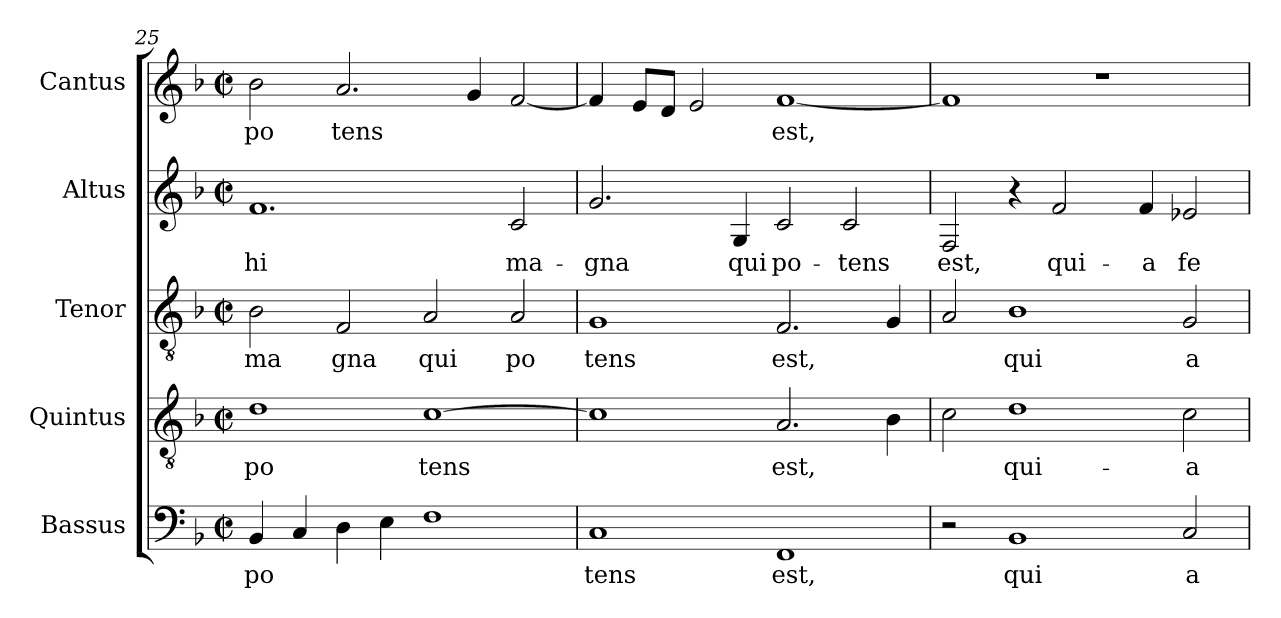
**kern	**text	**kern	**text	**kern	**text	**kern	**text	**kern	**text
*part5	*part5	*part4	*part4	*part3	*part3	*part2	*part2	*part1	*part1
*staff5	*staff5	*staff4	*staff4	*staff3	*staff3	*staff2	*staff2	*staff1	*staff1
*I"Bassus	*	*I"Quintus	*	*I"Tenor	*	*I"Altus	*	*I"Cantus	*
*I'B	*	*I'Q	*	*I'T	*	*I'A	*	*I'C	*
*clefF4	*	*clefGv2	*	*clefGv2	*	*clefG2	*	*clefG2	*
*k[b-]	*	*k[b-]	*	*k[b-]	*	*k[b-]	*	*k[b-]	*
*F:	*	*F:	*	*F:	*	*F:	*	*F:	*
*M2/2	*	*M2/2	*	*M2/2	*	*M2/2	*	*M2/2	*
*met(c|)	*	*met(c|)	*	*met(c|)	*	*met(c|)	*	*met(c|)	*
=25	=25	=25	=25	=25	=25	=25	=25	=25	=25
!	!LO:LY:b:cj	!	!LO:LY:b:cj	!	!LO:LY:b:cj	!	!LO:LY:b:cj	!	!LO:LY:b:cj
4BB-/	po	1d	po	2B-\	ma	1.f	-hi	2b-\	po
4C/	.	.	.	.	.	.	.	.	.
!	!	!	!	!	!LO:LY:b:cj	!	!	!	!LO:LY:b
4D\	.	.	.	2F/	gna	.	.	2.a/	tens
4E\	.	.	.	.	.	.	.	.	.
!	!	!	!LO:LY:b	!	!LO:LY:b:cj	!	!	!	!
1F	.	[<1c	tens	2A/	qui	.	.	.	.
.	.	.	.	.	.	.	.	4g/	.
!	!	!	!	!	!LO:LY:b:cj	!	!LO:LY:b:cj	!	!
.	.	.	.	2A/	po	2c/	ma-	[>2f/	.
!!LO:LB:g=z
=26	=26	=26	=26	=26	=26	=26	=26	=26	=26
!	!LO:LY:b:cj	!	!	!	!LO:LY:b:cj	!	!LO:LY:b:cj	!	!
1C	tens	1c]	.	1G	tens	2.g/	-gna	4f/]	.
.	.	.	.	.	.	.	.	8e/L	.
.	.	.	.	.	.	.	.	8d/J	.
.	.	.	.	.	.	.	.	2e/	.
!	!	!	!	!	!	!	!LO:LY:b:cj	!	!
.	.	.	.	.	.	4G/	qui	.	.
!	!LO:LY:b:cj	!	!LO:LY:b	!	!LO:LY:b	!	!LO:LY:b:cj	!	!LO:LY:b:cj
1FF	est,	2.A/	est,	2.F/	est,	2c/	po-	[<1f	est,
!	!	!	!	!	!	!	!LO:LY:b:cj	!	!
.	.	.	.	.	.	2c/	-tens	.	.
.	.	4B-\	.	4G/	.	.	.	.	.
=27	=27	=27	=27	=27	=27	=27	=27	=27	=27
!	!	!	!	!	!	!	!LO:LY:b:cj	!	!
2r	.	2c\	.	2A/	.	2F/	est,	1f]	.
!	!LO:LY:b:cj	!	!LO:LY:b:cj	!	!LO:LY:b:cj	!	!	!	!
1BB-	qui	1d	qui-	1B-	qui	4r	.	.	.
!	!	!	!	!	!	!	!LO:LY:b:cj	!	!
.	.	.	.	.	.	2f/	qui-	.	.
.	.	.	.	.	.	.	.	1r	.
!	!	!	!	!	!	!	!LO:LY:b:cj	!	!
.	.	.	.	.	.	4f/	-a	.	.
!	!LO:LY:b:cj	!	!LO:LY:b:cj	!	!LO:LY:b:cj	!	!LO:LY:b:cj	!	!
2C/	a	2c\	-a	2G/	a	2e-X/	fe-	.	.
=	=	=	=	=	=	=	=	=	=
*-	*-	*-	*-	*-	*-	*-	*-	*-	*-
